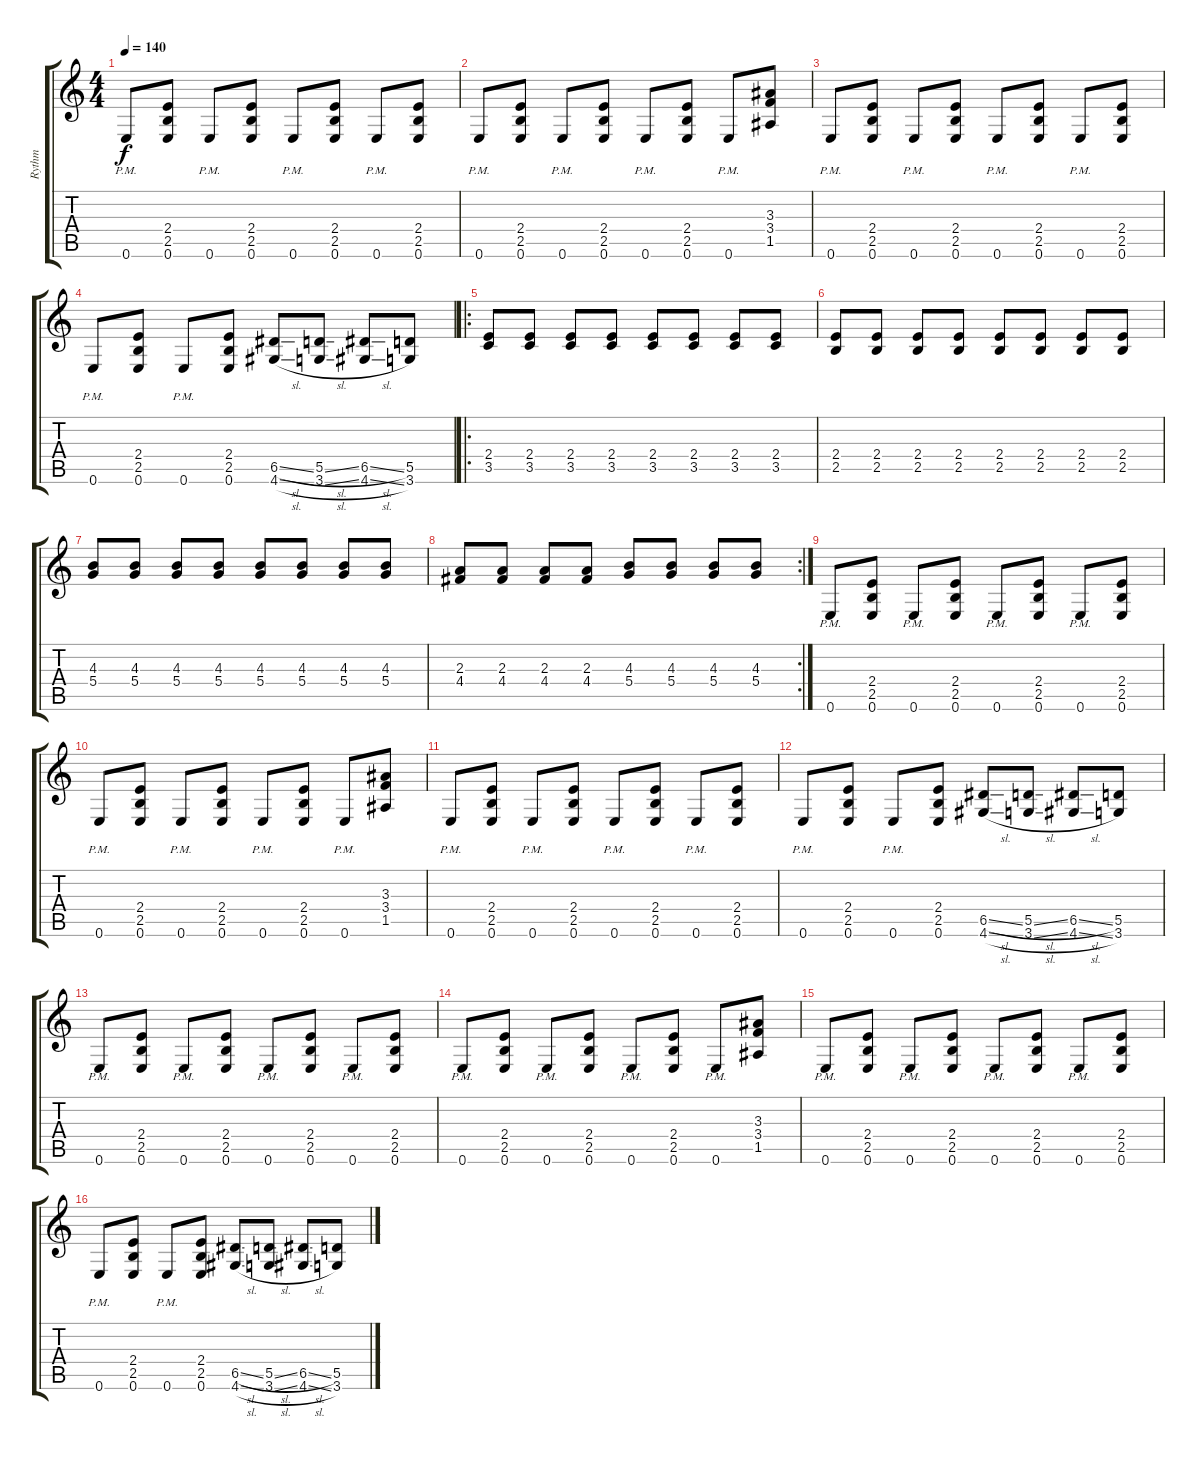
\track ("Rythm" "Rythm") {instrument distortionguitar}
\staff {score tabs}
\tuning (E4 B3 G3 D3 A2 E2) {hide}
\ts (4 4)
\tempo 140
\clef g2
\ks c
0.6{pm}.8{dy f} (2.4 2.5 0.6).8 0.6{pm}.8 (2.4 2.5 0.6).8 0.6{pm}.8 (2.4 2.5 0.6).8 0.6{pm}.8 (2.4 2.5 0.6).8 |
0.6{pm}.8 (2.4 2.5 0.6).8 0.6{pm}.8 (2.4 2.5 0.6).8 0.6{pm}.8 (2.4 2.5 0.6).8 0.6{pm}.8 (3.3 3.4 1.5).8 |
0.6{pm}.8 (2.4 2.5 0.6).8 0.6{pm}.8 (2.4 2.5 0.6).8 0.6{pm}.8 (2.4 2.5 0.6).8 0.6{pm}.8 (2.4 2.5 0.6).8 |
0.6{pm}.8 (2.4 2.5 0.6).8 0.6{pm}.8 (2.4 2.5 0.6).8 (6.5{sl} 4.6{sl}).8 (5.5{sl} 3.6{sl}).8 (6.5{sl} 4.6{sl}).8 (5.5 3.6).8 |
\ro
(2.4 3.5).8 (2.4 3.5).8 (2.4 3.5).8 (2.4 3.5).8 (2.4 3.5).8 (2.4 3.5).8 (2.4 3.5).8 (2.4 3.5).8 |
(2.4 2.5).8 (2.4 2.5).8 (2.4 2.5).8 (2.4 2.5).8 (2.4 2.5).8 (2.4 2.5).8 (2.4 2.5).8 (2.4 2.5).8 |
(4.3 5.4).8 (4.3 5.4).8 (4.3 5.4).8 (4.3 5.4).8 (4.3 5.4).8 (4.3 5.4).8 (4.3 5.4).8 (4.3 5.4).8 |
\rc 2
(2.3 4.4).8 (2.3 4.4).8 (2.3 4.4).8 (2.3 4.4).8 (4.3 5.4).8 (4.3 5.4).8 (4.3 5.4).8 (4.3 5.4).8 |
0.6{pm}.8 (2.4 2.5 0.6).8 0.6{pm}.8 (2.4 2.5 0.6).8 0.6{pm}.8 (2.4 2.5 0.6).8 0.6{pm}.8 (2.4 2.5 0.6).8 |
0.6{pm}.8 (2.4 2.5 0.6).8 0.6{pm}.8 (2.4 2.5 0.6).8 0.6{pm}.8 (2.4 2.5 0.6).8 0.6{pm}.8 (3.3 3.4 1.5).8 |
0.6{pm}.8 (2.4 2.5 0.6).8 0.6{pm}.8 (2.4 2.5 0.6).8 0.6{pm}.8 (2.4 2.5 0.6).8 0.6{pm}.8 (2.4 2.5 0.6).8 |
0.6{pm}.8 (2.4 2.5 0.6).8 0.6{pm}.8 (2.4 2.5 0.6).8 (6.5{sl} 4.6{sl}).8 (5.5{sl} 3.6{sl}).8 (6.5{sl} 4.6{sl}).8 (5.5 3.6).8 |
0.6{pm}.8 (2.4 2.5 0.6).8 0.6{pm}.8 (2.4 2.5 0.6).8 0.6{pm}.8 (2.4 2.5 0.6).8 0.6{pm}.8 (2.4 2.5 0.6).8 |
0.6{pm}.8 (2.4 2.5 0.6).8 0.6{pm}.8 (2.4 2.5 0.6).8 0.6{pm}.8 (2.4 2.5 0.6).8 0.6{pm}.8 (3.3 3.4 1.5).8 |
0.6{pm}.8 (2.4 2.5 0.6).8 0.6{pm}.8 (2.4 2.5 0.6).8 0.6{pm}.8 (2.4 2.5 0.6).8 0.6{pm}.8 (2.4 2.5 0.6).8 |
0.6{pm}.8 (2.4 2.5 0.6).8 0.6{pm}.8 (2.4 2.5 0.6).8 (6.5{sl} 4.6{sl}).8 (5.5{sl} 3.6{sl}).8 (6.5{sl} 4.6{sl}).8 (5.5 3.6).8
